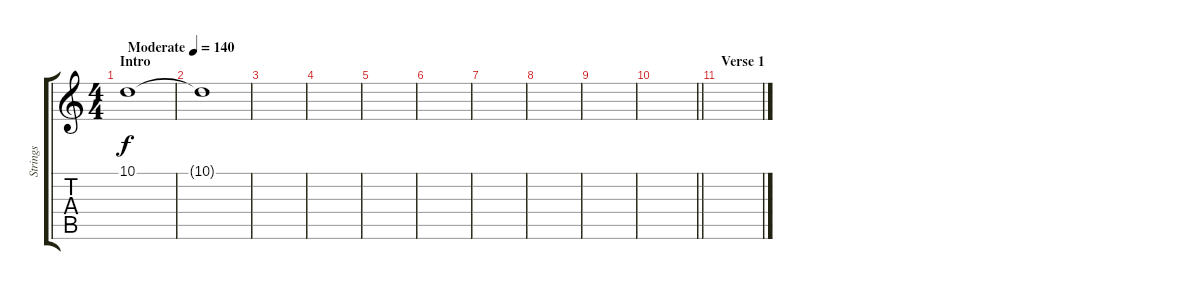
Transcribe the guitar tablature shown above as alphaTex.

\track ("Strings" "Strings") {instrument stringensemble2}
\staff {score tabs}
\tuning (E4 B3 G3 D3 A2 E2) {hide}
\ts (4 4)
\section ("" "Intro")
\tempo (140 "Moderate")
\clef g2
\ks c
10.1.1{dy f volume 12 instrument stringensemble2} |
10.1{t}.1 |
|
|
|
|
|
|
|
\barLineRight lightlight
|
\section ("" "Verse 1")
